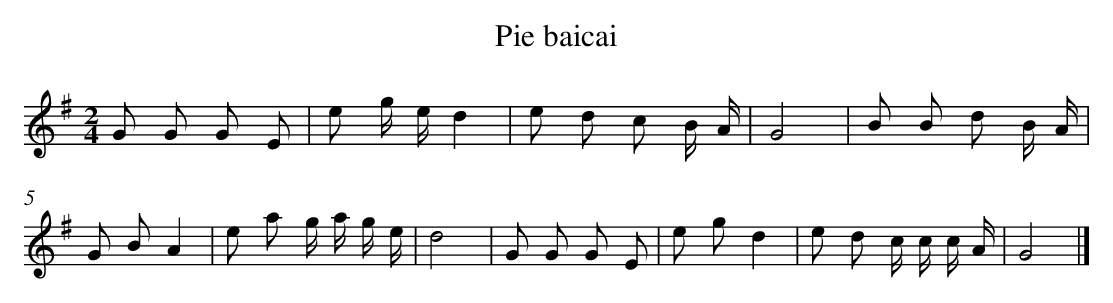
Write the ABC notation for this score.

X:1
T: Pie baicai
L: 1/8
M: 2/4
K: G
G G G E [I:setbarnb 1]|
e g/ e/d2 |
e d c B/ A/ |
G4 |
B B d B/ A/ |
G BA2 |
e a g/ a/ g/ e/ |
d4 |
G G G E |
e gd2 |
e d c/ c/ c/ A/ |
G4 |]
